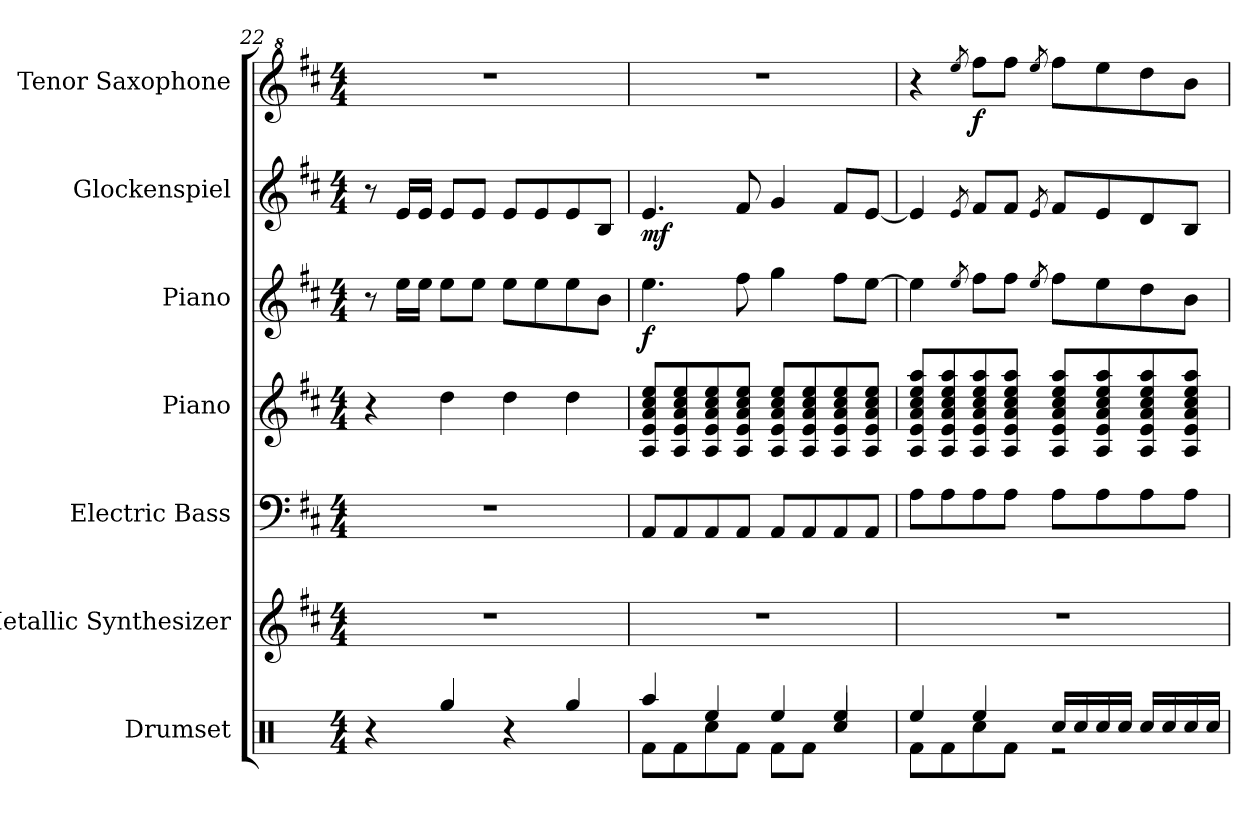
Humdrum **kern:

**kern	**kern	**kern	**kern	**kern	**dynam	**kern	**dynam	**kern	**dynam
*part7	*part6	*part5	*part4	*part3	*part3	*part2	*part2	*part1	*part1
*staff7	*staff6	*staff5	*staff4	*staff3	*staff3	*staff2	*staff2	*staff1	*staff1
*I"Drumset	*I"Metallic Synthesizer	*I"Electric Bass	*I"Piano	*I"Piano	*	*I"Glockenspiel	*	*I"Tenor Saxophone	*
*I'D. Set	*I'Synth.	*I'El. B.	*I'Pno.	*I'Pno.	*	*I'Glock.	*	*I'T. Sax.	*
*clefX	*clefG2	*clefF4	*clefG2	*clefG2	*	*clefG2	*	*clefG^2	*
*	*	*ITrd7c12	*	*	*	*ITrd-14c-24	*	*ITrd8c14	*
*k[]	*k[f#c#]	*k[f#c#]	*k[f#c#]	*k[f#c#]	*	*k[f#c#]	*	*k[f#c#]	*
*M4/4	*M4/4	*M4/4	*M4/4	*M4/4	*	*M4/4	*	*M4/4	*
=22	=22	=22	=22	=22	=22	=22	=22	=22	=22
4r	1r	1r	4r	8r	.	8r	.	1r	.
.	.	.	.	16ee\LL	.	16eee/LL	.	.	.
.	.	.	.	16ee\JJ	.	16eee/JJ	.	.	.
4Rgg/	.	.	4dd\	8ee\L	.	8eee/L	.	.	.
.	.	.	.	8ee\J	.	8eee/J	.	.	.
4r	.	.	4dd\	8ee\L	.	8eee/L	.	.	.
.	.	.	.	8ee\	.	8eee/	.	.	.
4Rgg/	.	.	4dd\	8ee\	.	8eee/	.	.	.
.	.	.	.	8b\J	.	8bb/J	.	.	.
=23	=23	=23	=23	=23	=23	=23	=23	=23	=23
*^	*	*	*	*	*	*	*	*	*
!	!	!	!	!	!	!LO:DY:b	!	!LO:DY:b	!	!
4Raa/	8Rf\L	1r	8AAA/L	8A/ 8e/ 8a/ 8cc#/ 8ee/L	4.ee\	f	4.eee/	mf	1r	.
.	8Rf\	.	8AAA/	8A/ 8e/ 8a/ 8cc#/ 8ee/	.	.	.	.	.	.
4Ree/	8Rcc\	.	8AAA/	8A/ 8e/ 8a/ 8cc#/ 8ee/	.	.	.	.	.	.
.	8Rf\J	.	8AAA/J	8A/ 8e/ 8a/ 8cc#/ 8ee/J	8ff#\	.	8fff#/	.	.	.
4Ree/	8Rf\L	.	8AAA/L	8A/ 8e/ 8a/ 8cc#/ 8ee/L	4gg\	.	4ggg/	.	.	.
.	8Rf\J	.	8AAA/	8A/ 8e/ 8a/ 8cc#/ 8ee/	.	.	.	.	.	.
4Ree/	4Rcc/	.	8AAA/	8A/ 8e/ 8a/ 8cc#/ 8ee/	8ff#\L	.	8fff#/L	.	.	.
.	.	.	8AAA/J	8A/ 8e/ 8a/ 8cc#/ 8ee/J	[8ee\J	.	[8eee/J	.	.	.
!!LO:PB:g=z
=24	=24	=24	=24	=24	=24	=24	=24	=24	=24	=24
4Ree/	8Rf\L	1r	8AA\L	8A/ 8e/ 8a/ 8cc#/ 8ee/ 8aa/L	4ee\]	.	4eee/]	.	4r	.
.	8Rf\	.	8AA\	8A/ 8e/ 8a/ 8cc#/ 8ee/ 8aa/	.	.	.	.	.	.
.	.	.	.	.	8qee/	.	8qeee/	.	8qee/	.
!	!	!	!	!	!	!	!	!	!	!LO:DY:b
4Ree/	8Rcc\	.	8AA\	8A/ 8e/ 8a/ 8cc#/ 8ee/ 8aa/	8ff#\L	.	8fff#/L	.	8ff#\L	f
.	8Rf\J	.	8AA\J	8A/ 8e/ 8a/ 8cc#/ 8ee/ 8aa/J	8ff#\J	.	8fff#/J	.	8ff#\J	.
.	.	.	.	.	8qee/	.	8qeee/	.	8qee/	.
16Rcc/LL	2r	.	8AA\L	8A/ 8e/ 8a/ 8cc#/ 8ee/ 8aa/L	8ff#\L	.	8fff#/L	.	8ff#\L	.
16Rcc/	.	.	.	.	.	.	.	.	.	.
16Rcc/	.	.	8AA\	8A/ 8e/ 8a/ 8cc#/ 8ee/ 8aa/	8ee\	.	8eee/	.	8ee\	.
16Rcc/JJ	.	.	.	.	.	.	.	.	.	.
16Rcc/LL	.	.	8AA\	8A/ 8e/ 8a/ 8cc#/ 8ee/ 8aa/	8dd\	.	8ddd/	.	8dd\	.
16Rcc/	.	.	.	.	.	.	.	.	.	.
16Rcc/	.	.	8AA\J	8A/ 8e/ 8a/ 8cc#/ 8ee/ 8aa/J	8b\J	.	8bb/J	.	8b\J	.
16Rcc/JJ	.	.	.	.	.	.	.	.	.	.
*v	*v	*	*	*	*	*	*	*	*	*
=	=	=	=	=	=	=	=	=	=
*-	*-	*-	*-	*-	*-	*-	*-	*-	*-
